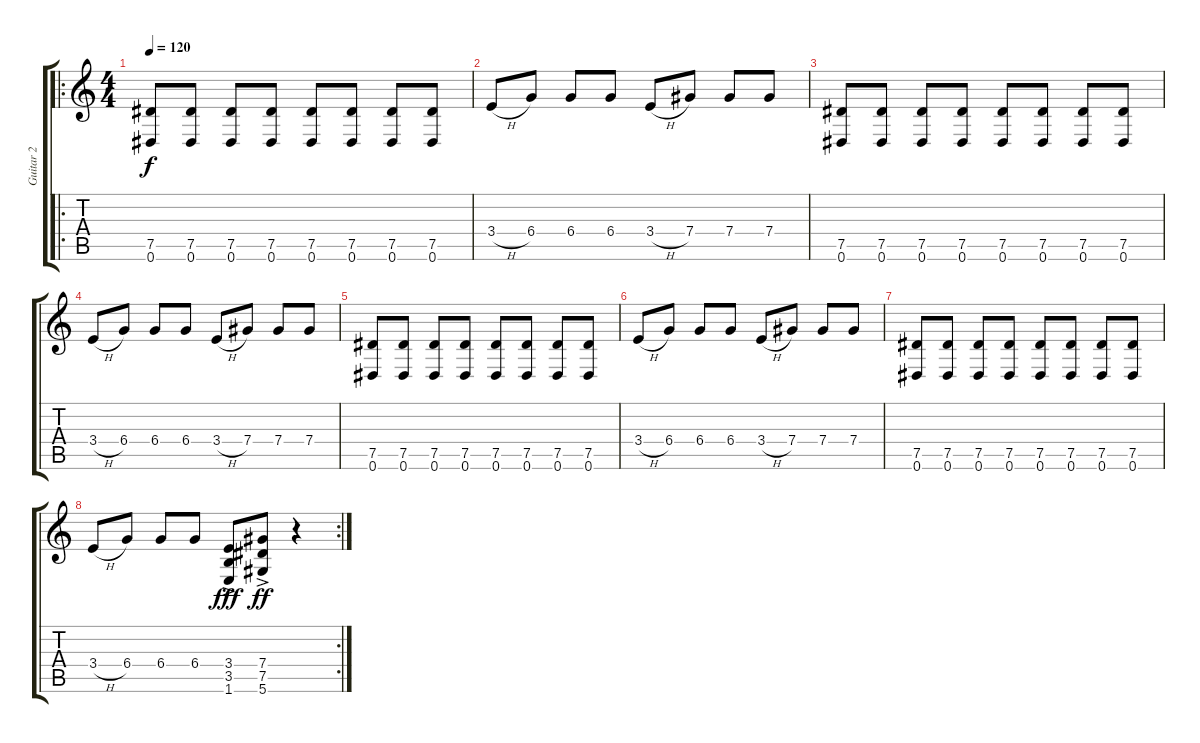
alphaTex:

\track ("Guitar 2" "Guitar 2") {instrument overdrivenguitar}
\staff {score tabs}
\tuning (Eb4 Bb3 Gb3 Db3 Ab2 Eb2) {hide}
\ro
\ts (4 4)
\tempo 120
\clef g2
\ks c
(7.5 0.6).8{dy f} (7.5 0.6).8 (7.5 0.6).8 (7.5 0.6).8 (7.5 0.6).8 (7.5 0.6).8 (7.5 0.6).8 (7.5 0.6).8 |
3.4{h}.8 6.4.8 6.4.8 6.4.8 3.4{h}.8 7.4.8 7.4.8 7.4.8 |
(7.5 0.6).8 (7.5 0.6).8 (7.5 0.6).8 (7.5 0.6).8 (7.5 0.6).8 (7.5 0.6).8 (7.5 0.6).8 (7.5 0.6).8 |
3.4{h}.8 6.4.8 6.4.8 6.4.8 3.4{h}.8 7.4.8 7.4.8 7.4.8 |
(7.5 0.6).8 (7.5 0.6).8 (7.5 0.6).8 (7.5 0.6).8 (7.5 0.6).8 (7.5 0.6).8 (7.5 0.6).8 (7.5 0.6).8 |
3.4{h}.8 6.4.8 6.4.8 6.4.8 3.4{h}.8 7.4.8 7.4.8 7.4.8 |
(7.5 0.6).8 (7.5 0.6).8 (7.5 0.6).8 (7.5 0.6).8 (7.5 0.6).8 (7.5 0.6).8 (7.5 0.6).8 (7.5 0.6).8 |
\rc 2
3.4{h}.8 6.4.8 6.4.8 6.4.8 (3.4 3.5{ac} 1.6{ac}).8{dy fff} (7.4 7.5{ac} 5.6{ac}).8{dy ff} r.4
